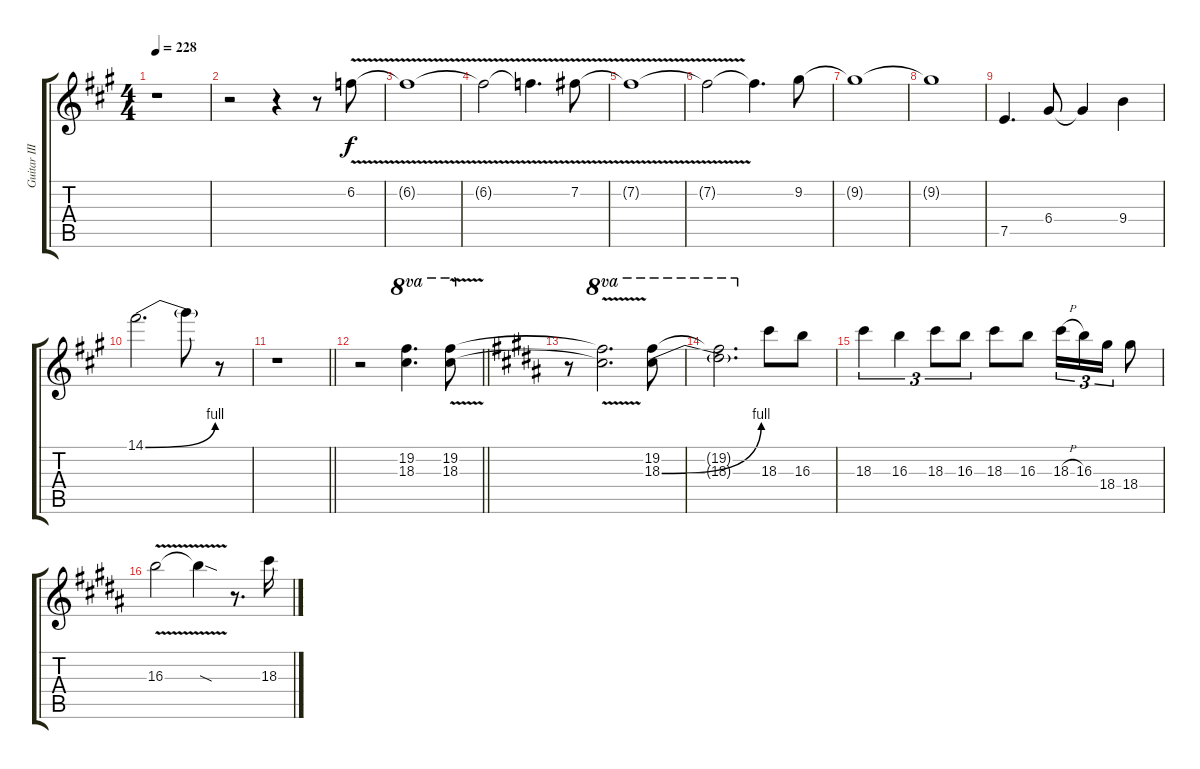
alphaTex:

\track ("Guitar III" "Guitar III") {instrument distortionguitar}
\staff {score tabs}
\tuning (E4 B3 G3 D3 A2 E2) {hide}
\ts (4 4)
\tempo 228
\clef g2
\ks a
r.1{dy f} |
r.2 r.4 r.8 6.2{v}.8 |
6.2{v t}.1 |
6.2{v t}.2 6.2{v t}.4{d} 7.2{v}.8 |
7.2{v t}.1 |
7.2{t}.2 7.2{t}.4{d} 9.2.8 |
9.2{t}.1 |
9.2{t}.1 |
7.5.4{d} 6.4.8 6.4{t}.4 9.4.4 |
14.1{be (bend 0 0 60 4)}.2{d} 14.1{t}.8 r.8 |
\barLineRight lightlight
r.1 |
\barLineRight lightlight
r.2 (19.2 18.3).4{d ot 8va} (19.2{v} 18.3{v}).8{ot 8va} |
\ks b
r.8 (19.2{v t} 18.3{v t}).2{d ot 8va} (19.2 18.3{be (bend 0 0 60 4)}).8{ot 8va} |
\ks g#minor
(19.2{t} 18.3{t}).2{d ot 8va} 18.3.8 16.3.8 |
18.3.4{tu (3 2)} 16.3.4{tu (3 2)} 18.3.8{tu (3 2)} 16.3.8{tu (3 2)} 18.3.8 16.3.8 18.3{h}.16{tu (3 2)} 16.3.16{tu (3 2)} 18.4.16{tu (3 2)} 18.4.8 |
\ks b
16.3{v}.2 16.3{sod t}.4 r.8{d} 18.3.16
